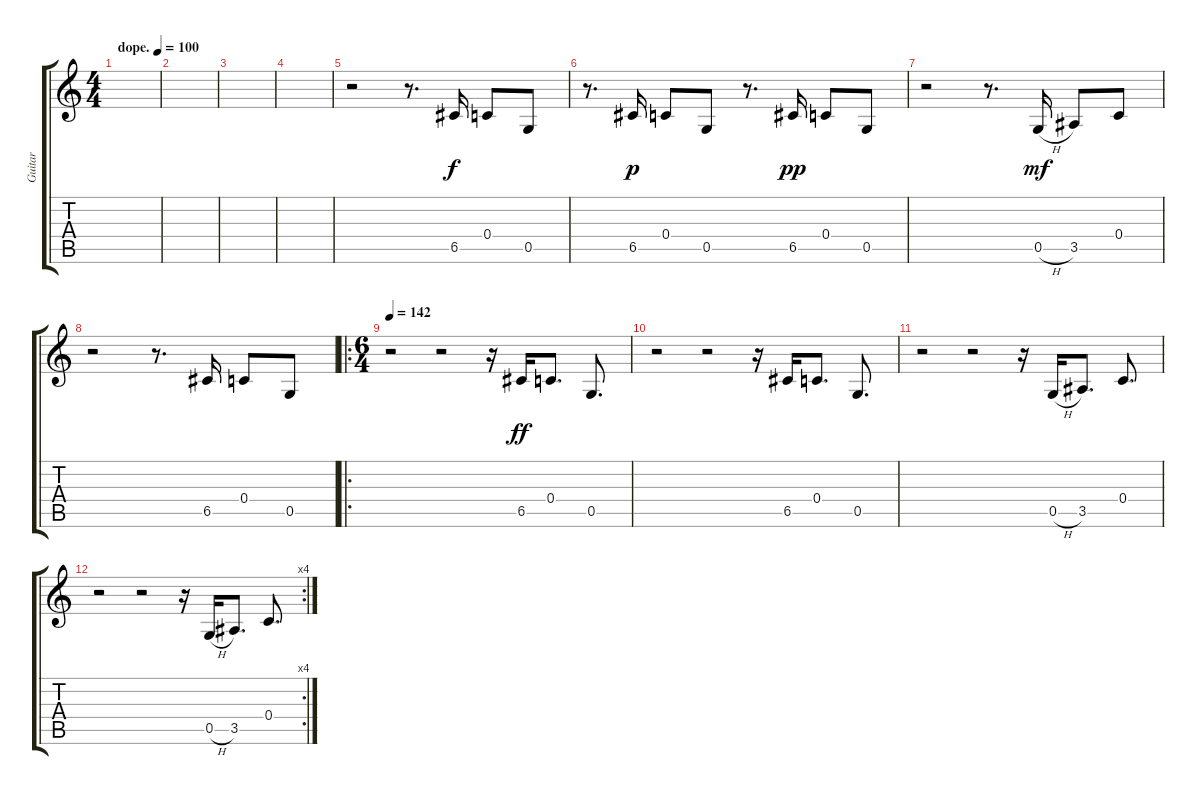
\track ("Guitar" "Guitar") {solo instrument electricguitarjazz}
\staff {score tabs}
\tuning (D4 A3 F3 C3 G2 D2) {hide}
\ts (4 4)
\tempo (100 "dope.")
\clef g2
\ks c
|
|
|
|
r.2 r.8{d} 6.5.16{balance 2} 0.4.8 0.5.8 |
r.8{d} 6.5.16{dy p} 0.4.8 0.5.8 r.8{d} 6.5.16{dy pp} 0.4.8 0.5.8 |
r.2 r.8{d} 0.5{h}.16{dy mf balance 14} 3.5.8 0.4.8 |
r.2 r.8{d} 6.5.16 0.4.8 0.5.8 |
\ro
\ts (6 4)
\tempo 142
r.2 r.2 r.16 6.5.16{dy ff} 0.4.8{d} 0.5.8{d} |
r.2 r.2 r.16 6.5.16 0.4.8{d} 0.5.8{d} |
r.2 r.2 r.16 0.5{h}.16 3.5.8{d} 0.4.8{d} |
\rc 4
r.2 r.2 r.16 0.5{h}.16 3.5.8{d} 0.4.8{d}
